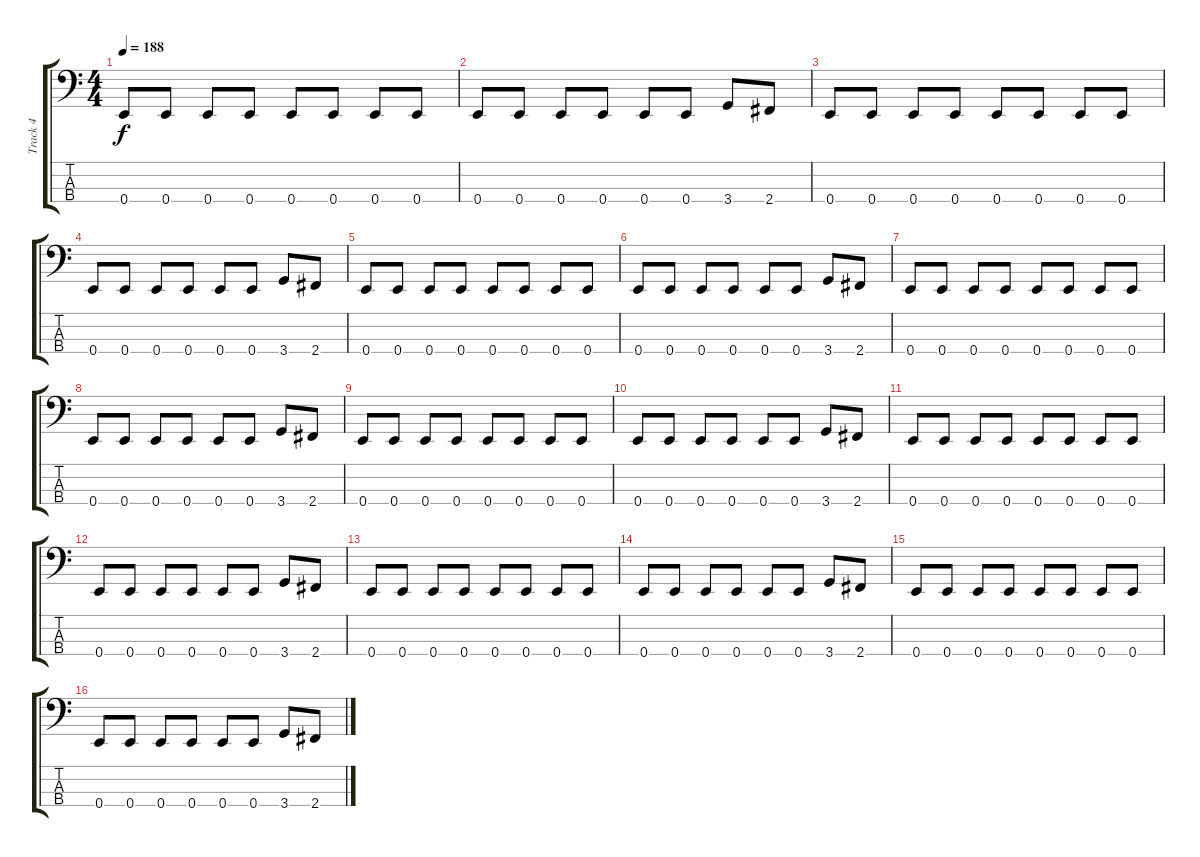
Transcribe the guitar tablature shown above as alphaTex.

\track ("Track 4" "Track 4") {instrument electricbassfinger}
\staff {score tabs}
\tuning (G2 D2 A1 E1) {hide}
\ts (4 4)
\tempo 188
\clef f4
\ks c
0.4.8{dy f} 0.4.8 0.4.8 0.4.8 0.4.8 0.4.8 0.4.8 0.4.8 |
0.4.8 0.4.8 0.4.8 0.4.8 0.4.8 0.4.8 3.4.8 2.4.8 |
0.4.8 0.4.8 0.4.8 0.4.8 0.4.8 0.4.8 0.4.8 0.4.8 |
0.4.8 0.4.8 0.4.8 0.4.8 0.4.8 0.4.8 3.4.8 2.4.8 |
0.4.8 0.4.8 0.4.8 0.4.8 0.4.8 0.4.8 0.4.8 0.4.8 |
0.4.8 0.4.8 0.4.8 0.4.8 0.4.8 0.4.8 3.4.8 2.4.8 |
0.4.8 0.4.8 0.4.8 0.4.8 0.4.8 0.4.8 0.4.8 0.4.8 |
0.4.8 0.4.8 0.4.8 0.4.8 0.4.8 0.4.8 3.4.8 2.4.8 |
0.4.8 0.4.8 0.4.8 0.4.8 0.4.8 0.4.8 0.4.8 0.4.8 |
0.4.8 0.4.8 0.4.8 0.4.8 0.4.8 0.4.8 3.4.8 2.4.8 |
0.4.8 0.4.8 0.4.8 0.4.8 0.4.8 0.4.8 0.4.8 0.4.8 |
0.4.8 0.4.8 0.4.8 0.4.8 0.4.8 0.4.8 3.4.8 2.4.8 |
0.4.8 0.4.8 0.4.8 0.4.8 0.4.8 0.4.8 0.4.8 0.4.8 |
0.4.8 0.4.8 0.4.8 0.4.8 0.4.8 0.4.8 3.4.8 2.4.8 |
0.4.8 0.4.8 0.4.8 0.4.8 0.4.8 0.4.8 0.4.8 0.4.8 |
0.4.8 0.4.8 0.4.8 0.4.8 0.4.8 0.4.8 3.4.8 2.4.8
